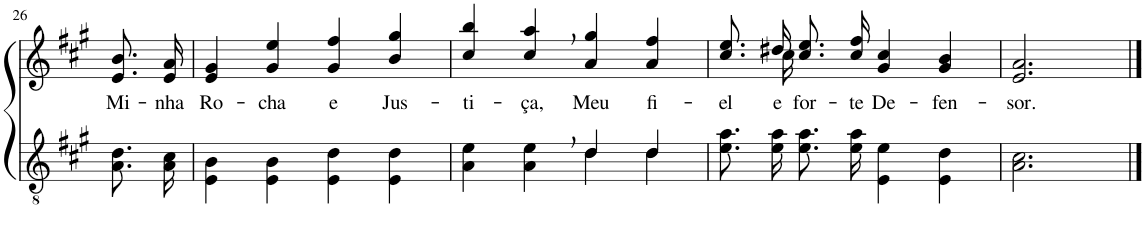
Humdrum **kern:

**kern	**kern	**text
*part2	*part1	*part1
*staff2	*staff1	*staff1
*I"Parte III e IV	*I"Parte I e II	*
!!LO:PB:g=z
*clefGv2	*clefG2	*
*Trd4c7	*Trd4c7	*
*k[f#c#g#]	*k[f#c#g#]	*
*M4/4	*M4/4	*
=26	=26	=26
!	!	!LO:LY:b
8.A\ 8.d\L	8.e/ 8.b/L	Mi-
!	!	!LO:LY:b
16A\ 16c#\Jk	16e/ 16a/Jk	-nha
=27	=27	=27
!	!	!LO:LY:b
4E\ 4B\	4e/ 4g#/	Ro-
!	!	!LO:LY:b
4E\ 4B\	4g#/ 4ee/	-cha
!	!	!LO:LY:b
4E\ 4d\	4g#/ 4ff#/	e
!	!	!LO:LY:b
4E\ 4d\	4b/ 4gg#/	Jus-
=28	=28	=28
*^	*	*
!	!	!	!LO:LY:b
2ryy	4A\ 4e\	4cc#/ 4bb/	-ti-
!	!	!	!LO:LY:b
.	4A\ 4e\	4cc#/, 4aa/,	-ça,
!	!	!	!LO:LY:b
4d/	4d\	4a/ 4gg#/	Meu
!	!	!	!LO:LY:b
4d/	4d\	4a/ 4ff#/	fi-
=29	=29	=29	=29
!	!	!	!LO:LY:b
*v	*v	*^	*
8.e\ 8.a\L	8.cc#\ 8.ee\L	8.ryy	-el
!	!	!	!LO:LY:b
16e\ 16a\Jk	16dd#X\Jk	16cc#\	-e
!	!	!	!LO:LY:b
8.e\ 8.a\L	8.cc#\ 8.ee\L	2.ryy	for-
!	!	!	!LO:LY:b
16e\ 16a\Jk	16cc#\ 16ff#\Jk	.	-te
!	!	!	!LO:LY:b
4E\ 4e\	4g#/ 4cc#/	.	De-
!	!	!	!LO:LY:b
4E\ 4d\	4g#/ 4b/	.	-fen-
*	*v	*v	*
=30	=30	=30
!	!	!LO:LY:b
2.A\ 2.c#\	2.e/ 2.a/	-sor.
==	==	==
*-	*-	*-
